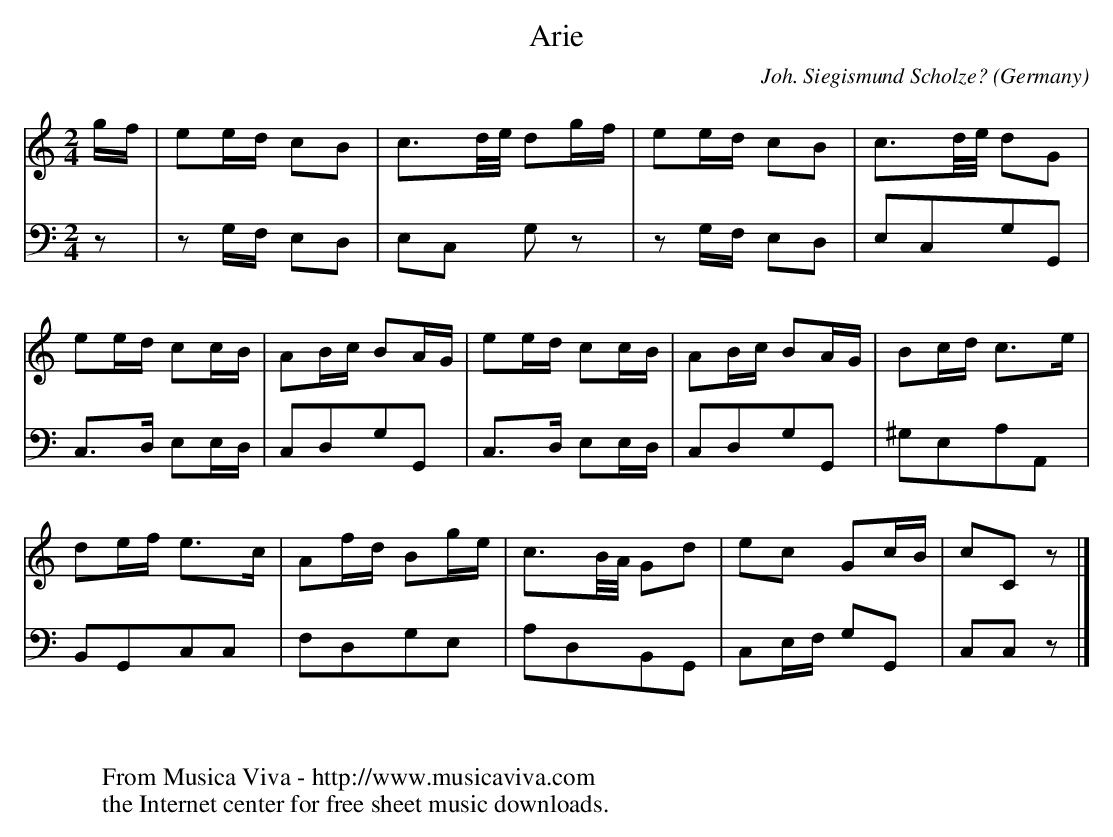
X:1
T:Arie
C:Joh. Siegismund Scholze?
O:Germany
V:1 Program 1 6 %Harpsichord
V:2 Program 1 6 bass %Harpsichord
M:2/4
L:1/16
K:C
V:1
gf|e2ed c2B2|c3d/e/ d2gf|e2ed c2B2|c3d/e/ d2G2|
V:2
z2|z2 G,F, E,2D,2|E,2C,2 G,2 z2|z2 G,F, E,2D,2|E,2C,2G,2G,,2|
V:1
e2ed c2cB|A2Bc B2AG|e2ed c2cB|A2Bc B2AG|B2cd c3e|
V:2
C,3D, E,2E,D,|C,2D,2G,2G,,2|C,3D, E,2E,D,|C,2D,2G,2G,,2|^G,2E,2A,2A,,2|
V:1
d2ef e3c|A2fd B2ge|c3B/A/ G2d2|e2c2 G2cB|c2C2 z2|]
V:2
B,,2G,,2C,2C,2|F,2D,2G,2E,2|A,2D,2B,,2G,,2|C,2E,F, G,2G,,2|C,2C,2 z2|]
W:
W:
W:  From Musica Viva - http://www.musicaviva.com
W:  the Internet center for free sheet music downloads.
